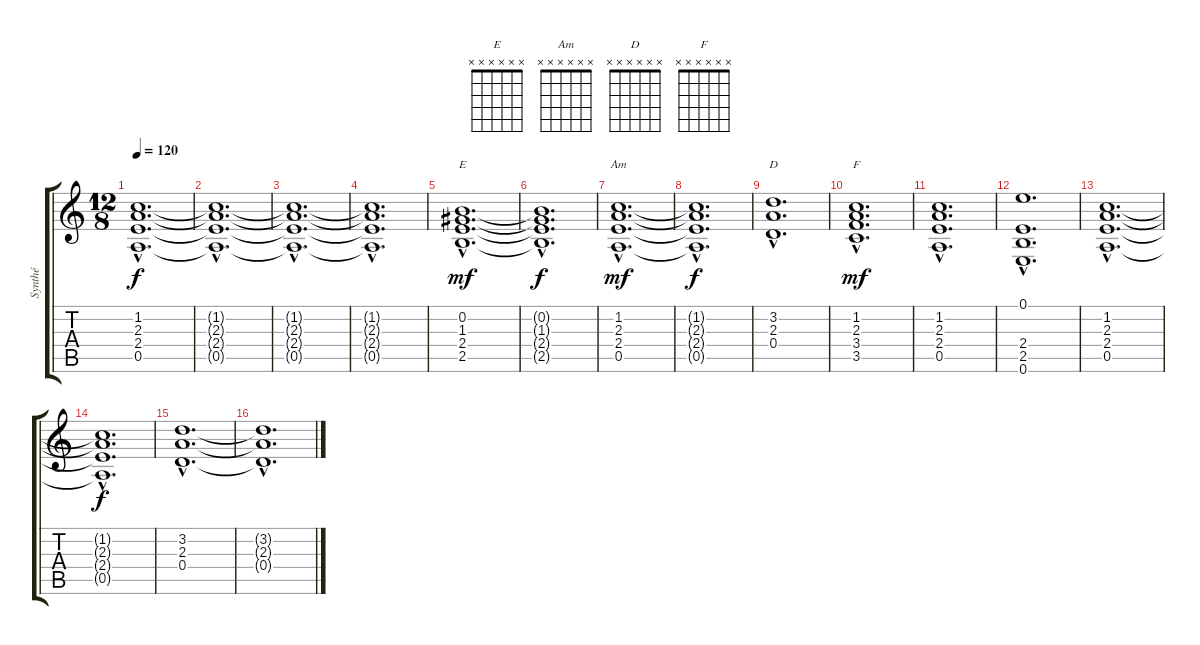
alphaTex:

\track ("Synthé" "Synthé") {instrument percussiveorgan}
\staff {score tabs}
\tuning (E5 B4 G4 D4 A3 E3) {hide}
\chord ("E" x x x x x x) {firstfret 0}
\chord ("Am" x x x x x x) {firstfret 0}
\chord ("D" x x x x x x) {firstfret 0}
\chord ("F" x x x x x x) {firstfret 0}
\ts (12 8)
\tempo 120
\clef g2
\ks c
(1.2{hac t} 2.3{hac t} 2.4{hac t} 0.5{hac t}).1{d dy f} |
(1.2{hac t} 2.3{hac t} 2.4{hac t} 0.5{hac t}).1{d} |
(1.2{hac t} 2.3{hac t} 2.4{hac t} 0.5{hac t}).1{d} |
(1.2{hac t} 2.3{hac t} 2.4{hac t} 0.5{hac t}).1{d} |
(0.2{hac} 1.3{hac} 2.4{hac} 2.5{hac}).1{d ch "E" dy mf} |
(0.2{hac t} 1.3{hac t} 2.4{hac t} 2.5{hac t}).1{d dy f} |
(1.2{hac} 2.3{hac} 2.4{hac} 0.5{hac}).1{d ch "Am" dy mf} |
(1.2{hac t} 2.3{hac t} 2.4{hac t} 0.5{hac t}).1{d dy f} |
(3.2{hac} 2.3{hac} 0.4{hac}).1{d ch "D"} |
(1.2{hac} 2.3{hac} 3.4{hac} 3.5{hac}).1{d ch "F" dy mf} |
(1.2{hac} 2.3{hac} 2.4{hac} 0.5{hac}).1{d} |
(0.1{hac} 2.4{hac} 2.5{hac} 0.6{hac}).1{d} |
(1.2{hac} 2.3{hac} 2.4{hac} 0.5{hac}).1{d} |
(1.2{hac t} 2.3{hac t} 2.4{hac t} 0.5{hac t}).1{d dy f} |
(3.2{hac} 2.3{hac} 0.4{hac}).1{d} |
(3.2{hac t} 2.3{hac t} 0.4{hac t}).1{d}
